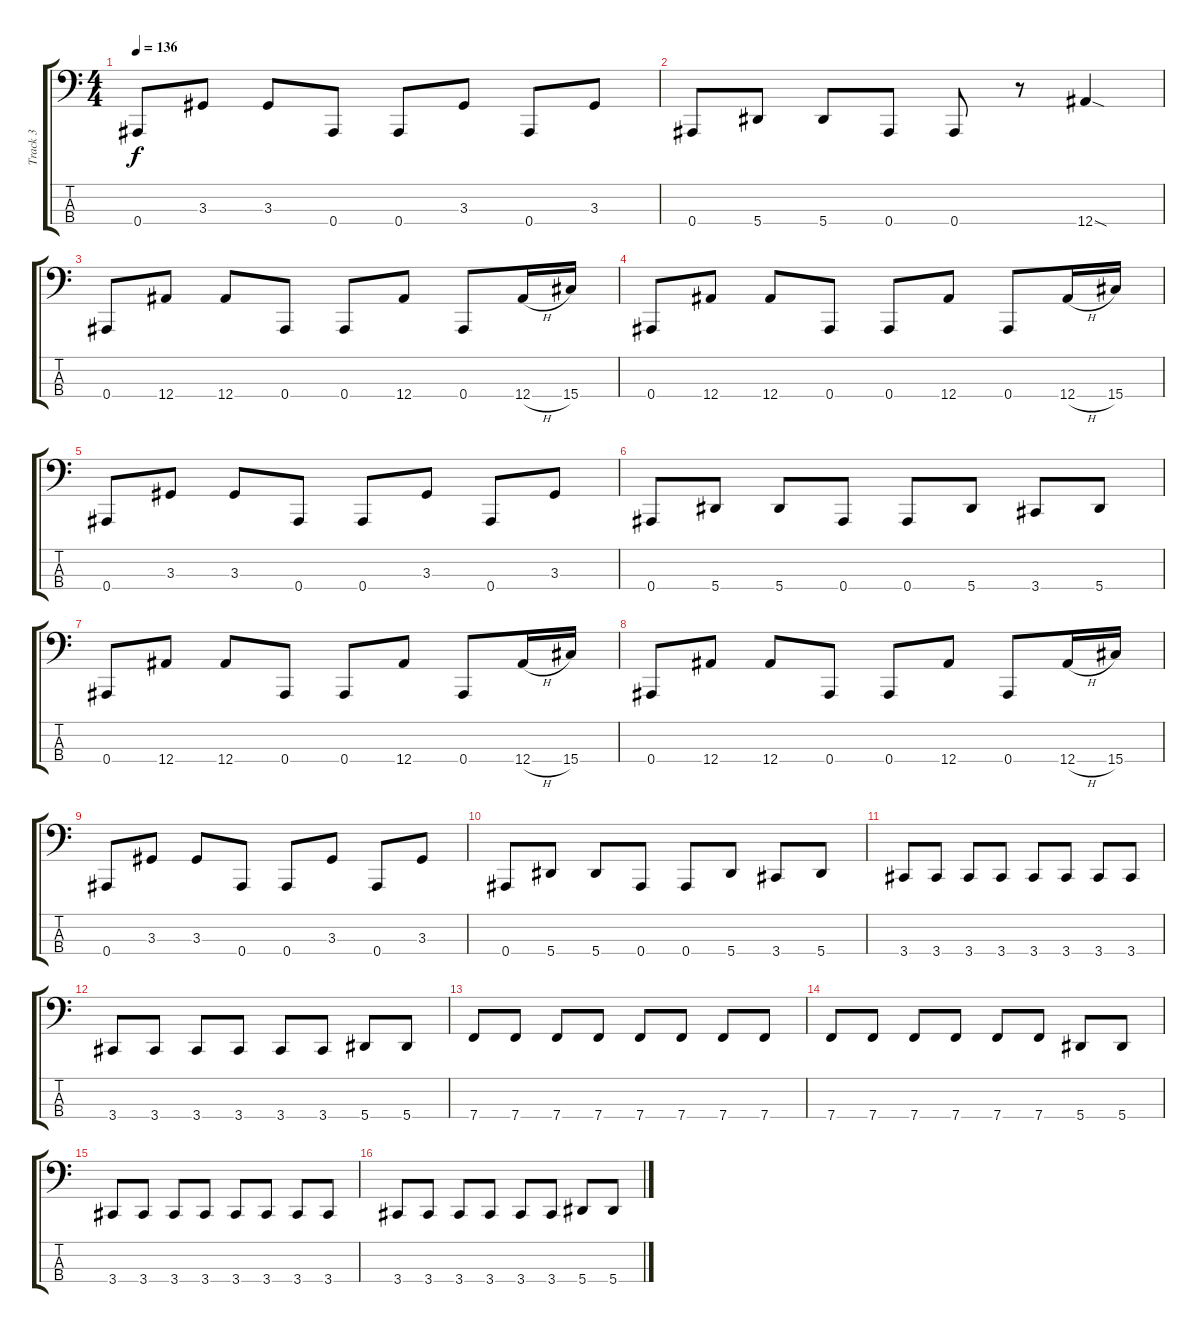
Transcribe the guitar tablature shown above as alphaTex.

\track ("Track 3" "Track 3") {instrument electricbasspick}
\staff {score tabs}
\tuning (Eb2 Bb1 F1 Bb0) {hide}
\ts (4 4)
\tempo 136
\clef f4
\ks c
0.4.8{dy f} 3.3.8 3.3.8 0.4.8 0.4.8 3.3.8 0.4.8 3.3.8 |
0.4.8 5.4.8 5.4.8 0.4.8 0.4.8 r.8 12.4{sod}.4 |
0.4.8 12.4.8 12.4.8 0.4.8 0.4.8 12.4.8 0.4.8 12.4{h}.16 15.4.16 |
0.4.8 12.4.8 12.4.8 0.4.8 0.4.8 12.4.8 0.4.8 12.4{h}.16 15.4.16 |
0.4.8 3.3.8 3.3.8 0.4.8 0.4.8 3.3.8 0.4.8 3.3.8 |
0.4.8 5.4.8 5.4.8 0.4.8 0.4.8 5.4.8 3.4.8 5.4.8 |
0.4.8 12.4.8 12.4.8 0.4.8 0.4.8 12.4.8 0.4.8 12.4{h}.16 15.4.16 |
0.4.8 12.4.8 12.4.8 0.4.8 0.4.8 12.4.8 0.4.8 12.4{h}.16 15.4.16 |
0.4.8 3.3.8 3.3.8 0.4.8 0.4.8 3.3.8 0.4.8 3.3.8 |
0.4.8 5.4.8 5.4.8 0.4.8 0.4.8 5.4.8 3.4.8 5.4.8 |
3.4.8 3.4.8 3.4.8 3.4.8 3.4.8 3.4.8 3.4.8 3.4.8 |
3.4.8 3.4.8 3.4.8 3.4.8 3.4.8 3.4.8 5.4.8 5.4.8 |
7.4.8 7.4.8 7.4.8 7.4.8 7.4.8 7.4.8 7.4.8 7.4.8 |
7.4.8 7.4.8 7.4.8 7.4.8 7.4.8 7.4.8 5.4.8 5.4.8 |
3.4.8 3.4.8 3.4.8 3.4.8 3.4.8 3.4.8 3.4.8 3.4.8 |
3.4.8 3.4.8 3.4.8 3.4.8 3.4.8 3.4.8 5.4.8 5.4.8
